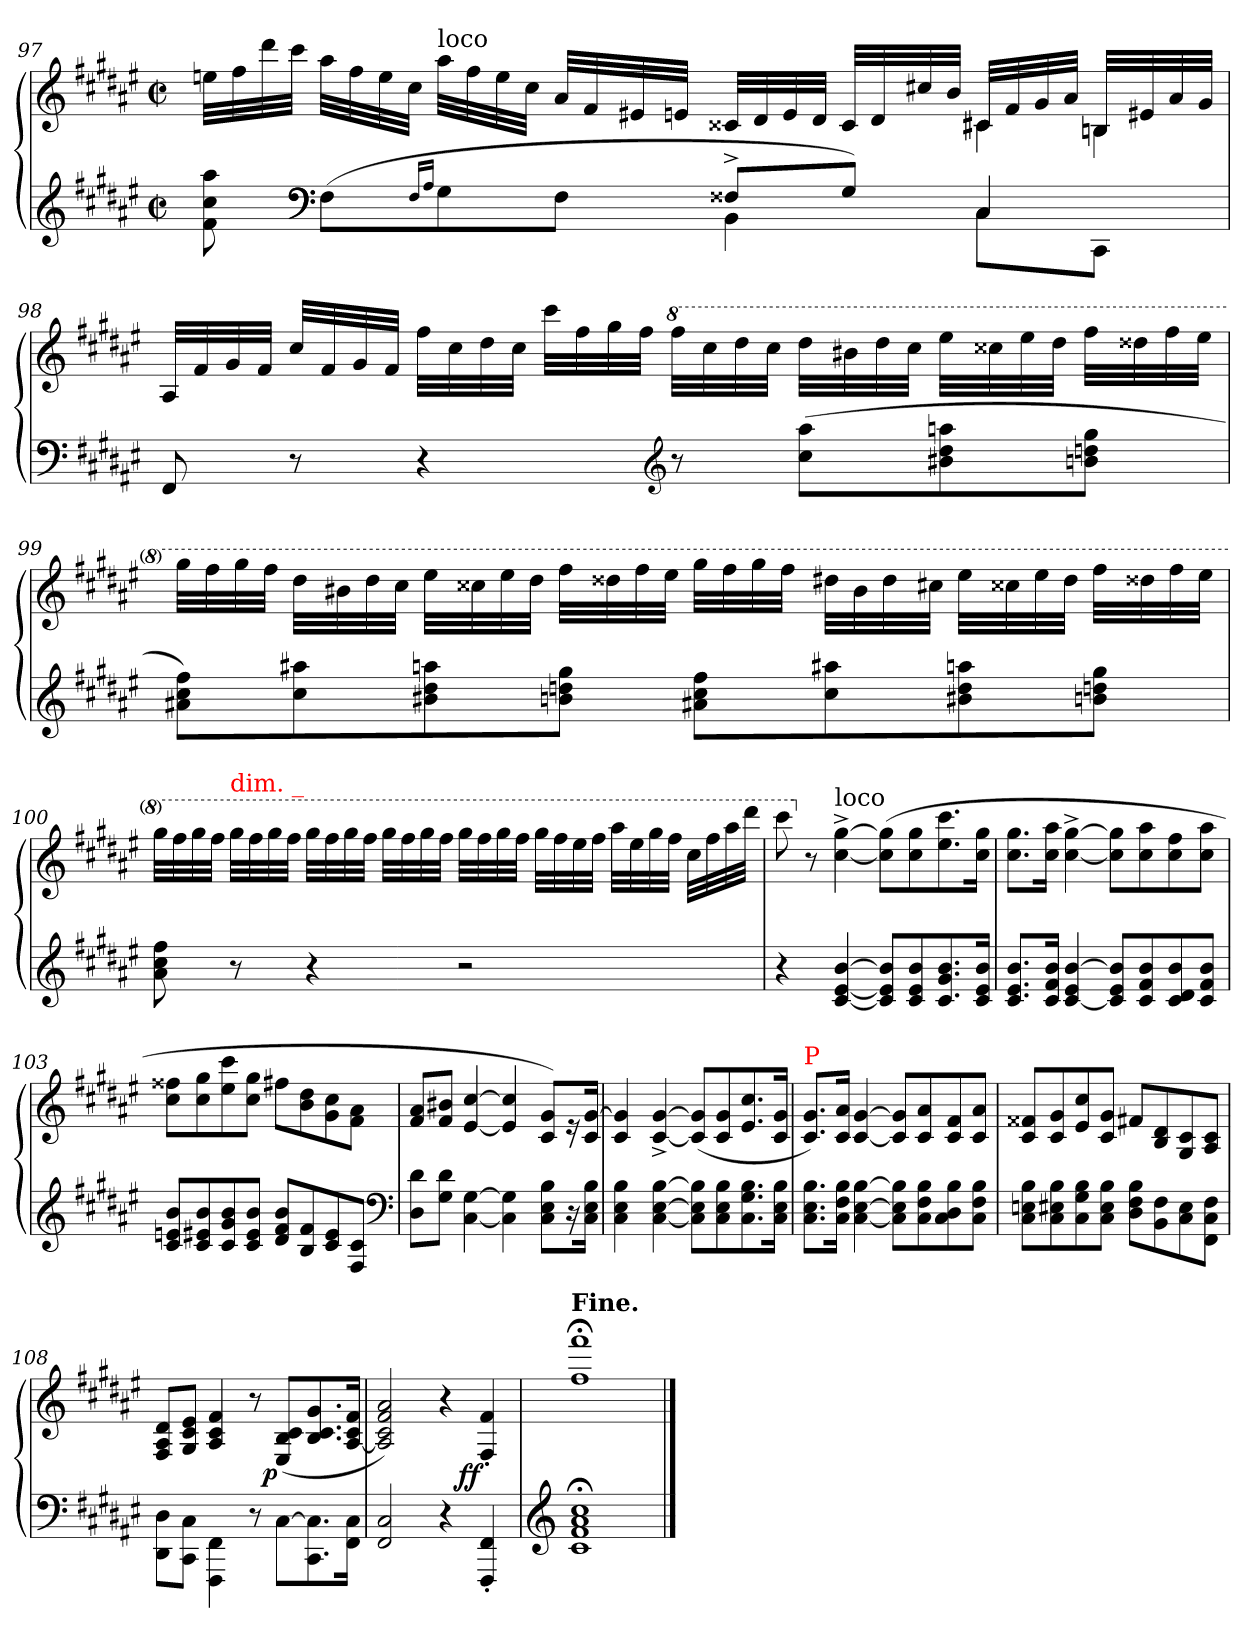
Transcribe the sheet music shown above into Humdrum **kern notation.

**kern	**kern	**dynam
*part1	*part1	*part1
*staff2	*staff1	*staff1/2
*clefG2	*clefG2	*
*k[f#c#g#d#a#e#]	*k[f#c#g#d#a#e#]	*
*M2/2	*M2/2	*
*met(c|)	*met(c|)	*
=97	=97	=97
*^	*^	*
8aa#\ 8cc#\ 8f#\	8ryy	32eenLLL	2.ryy	.
.	.	32ff#	.	.
.	.	32ddd#	.	.
.	.	32ccc#JJJ	.	.
*clefF4	*	*	*	*
(>8F#L	4.ryy	32aa#LLL	.	.
.	.	32ff#	.	.
.	.	32ee	.	.
.	.	32cc#JJJ	.	.
16qqF#/LL	.	.	.	.
16qqA#/JJ	.	.	.	.
!	!	!LO:TX:a:t=loco	!	!
8G#	.	32aa#LLL	.	.
.	.	32ff#	.	.
.	.	32ee	.	.
.	.	32cc#JJJ	.	.
8F#J	.	32a#LLL	.	.
.	.	32f#	.	.
.	.	32e#X	.	.
.	.	32enJJJ	.	.
8F##X^>L	4BB	32c##XLLL	.	.
.	.	32d#	.	.
.	.	32e	.	.
.	.	32d#JJJ	.	.
8G#J)	.	32c##LLL	.	.
.	.	32d#	.	.
.	.	32cc#X	.	.
.	.	32bJJJ	.	.
!	!	!	!LO:N:vis=4	!
4C#/	8C#L	32c#XLLL	8c#X	.
.	.	32f#	.	.
.	.	32g#	.	.
.	.	32a#JJJ	.	.
!	!	!	!LO:N:vis=4	!
.	8CC#J	32BnLLL	8Bn	.
.	.	32e#X	.	.
.	.	32a#	.	.
.	.	32g#JJJ	.	.
*v	*v	*	*	*
*	*v	*v	*
=98	=98	=98
8FF#	32A#/LLL	.
.	32f#	.
.	32g#	.
.	32f#JJJ	.
8r	32cc#/LLL	.
.	32f#	.
.	32g#	.
.	32f#JJJ	.
4r	32ff#LLL	.
.	32cc#	.
.	32dd#	.
.	32cc#JJJ	.
.	32ccc#LLL	.
.	32ff#	.
.	32gg#	.
.	32ff#JJJ	.
*clefG2	*	*
*	*8va	*
8r	32fff#LLL	.
.	32ccc#	.
.	32ddd#	.
.	32ccc#JJJ	.
(>8aa# 8cc#L	32ddd#LLL	.
.	32bb#X	.
.	32ddd#	.
.	32ccc#JJJ	.
8aan 8dd# 8b#X	32eee#LLL	.
.	32ccc##X	.
.	32eee#	.
.	32ddd#JJJ	.
8gg# 8ddn 8bnJ	32fff#LLL	.
.	32ddd##X	.
.	32fff#	.
.	32eee#JJJ	.
=99	=99	=99
8ff# 8cc# 8a#XL)	32ggg#LLL	.
.	32fff#	.
.	32ggg#	.
.	32fff#JJJ	.
8aa#X 8cc#	32ddd#LLL	.
.	32bb#X	.
.	32ddd#	.
.	32ccc#JJJ	.
8aan 8dd# 8b#X	32eee#LLL	.
.	32ccc##X	.
.	32eee#	.
.	32ddd#JJJ	.
8gg# 8ddn 8bnJ	32fff#LLL	.
.	32ddd##X	.
.	32fff#	.
.	32eee#JJJ	.
8ff# 8cc# 8a#XL	32ggg#LLL	.
.	32fff#	.
.	32ggg#	.
.	32fff#JJJ	.
8aa#X 8cc#	32ddd#XLLL	.
.	32bb#	.
.	32ddd#	.
.	32ccc#XJJJ	.
8aan 8dd 8b#X	32eee#LLL	.
.	32ccc##X	.
.	32eee#	.
.	32ddd#JJJ	.
8gg# 8ddn 8bnJ	32fff#LLL	.
.	32ddd##X	.
.	32fff#	.
.	32eee#JJJ	.
=100	=100	=100
8ff# 8cc# 8a#	32ggg#LLL	.
.	32fff#	.
.	32ggg#	.
.	32fff#JJJ	.
!	!LO:TX:a:color=red:t=dim. _	!
8r	32ggg#LLL	.
.	32fff#	.
.	32ggg#	.
.	32fff#JJJ	.
4r	32ggg#LLL	.
.	32fff#	.
.	32ggg#	.
.	32fff#JJJ	.
.	32ggg#LLL	.
.	32fff#	.
.	32ggg#	.
.	32fff#JJJ	.
2r	32ggg#LLL	.
.	32fff#	.
.	32ggg#	.
.	32fff#JJJ	.
.	32ggg#LLL	.
.	32fff#	.
.	32eee#	.
.	32fff#JJJ	.
.	32aaa#LLL	.
.	32eee#	.
.	32ggg#	.
.	32fff#JJJ	.
.	32ccc#LLL	.
.	32fff#	.
.	32aaa#	.
.	32dddd#JJJ	.
=101	=101	=101
4r	8cccc#	.
*	*X8va	*
.	8r	.
!	!LO:TX:a:t=loco	!
[4b [4e# [4c#	[4gg#^< [4cc#^<	.
8b] 8e#] 8c#]L	(>8gg#] 8cc#]L	.
8b 8e# 8c#	8gg# 8cc#	.
8.b 8.g# 8.c#	8.ccc# 8.ee#	.
16b 16e# 16c#Jk	16gg# 16cc#Jk	.
=102	=102	=102
8.b 8.e# 8.c#L	8.gg# 8.cc#L	.
16b 16f# 16c#Jk	16aa# 16cc#Jk	.
[4b 4e# [4c#	[4gg#^> [4cc#^>	.
8b] 8e# 8c#]L	8gg#] 8cc#]L	.
8b 8f# 8c#	8aa# 8cc#	.
8b 8d# 8c#	8ff# 8cc#	.
8b 8f# 8c#J	8aa# 8cc#J	.
=103	=103	=103
8b 8en 8c#L	8ff##X 8cc#L	.
8b 8e#X 8c#	8gg# 8cc#	.
8b 8g# 8c#	8ccc# 8ee#	.
8b 8e# 8c#J	8gg# 8cc#J	.
8b 8f# 8d#L	8ff#XL	.
8f# 8B	8dd# 8b	.
8e# 8c#	8cc# 8g#	.
8c# 8F#J	8a# 8f#J	.
*clefF4	*	*
=104	=104	=104
8d# 8D#L	8a# 8f#L	.
8d# 8G#J	8b#X 8f#J	.
[4G# [4C#	[4cc# [4e#	.
4G#] 4C#]	4cc#] 4e#]	.
8B 8E# 8C#L	8g# 8c#L)	.
16r	16r	.
16B 16E# 16C#Jk	[16g# 16c#Jk	.
=105	=105	=105
4B 4E# 4C#	4g#] 4c#	.
[4B [4E# [4C#	[4g#^> [4c#^>	.
8B] 8E#] 8C#]L	(>8g#] 8c#]L	.
8B 8E# 8C#	8g# 8c#	.
8.B 8.G# 8.C#	8.cc# 8.e#	.
16B 16E# 16C#Jk	16g# 16c#Jk	.
=106	=106	=106
!	!LO:TX:a:color=red:t=P	!
8.B 8.E# 8.C#L	8.g# 8.c#L)	.
16B 16F# 16C#Jk	16a# 16c#Jk	.
[4B [4E# [4C#	[4g# [4c#	.
8B] 8E#] 8C#]L	8g#] 8c#]L	.
8B 8F# 8C#	8a# 8c#	.
8B 8D# 8C#	8f# 8c#	.
8B 8F# 8C#J	8a# 8c#J	.
=107	=107	=107
8B 8En 8C#L	8f##X 8c#L	.
8B 8E#X 8C#	8g# 8c#	.
8B 8G# 8C#	8cc# 8e#	.
8B 8E# 8C#J	8g# 8c#J	.
8B 8F# 8D#L	8f#XL	.
8F# 8BB	8d# 8B	.
8E#\ 8C#\	8c#/ 8G#/	.
8F#\ 8C#\ 8FF#\J	8c#/ 8A#/J	.
=108	=108	=108
8D#\ 8DD#\L	8d#/ 8A#/ 8F#/L	.
8C#\ 8CC#\J	8e#/ 8c#/ 8G#/J	.
4FF#\ 4FFF#\	4f#/ 4c#/ 4A#/	.
8r	8r	.
!	!	!LO:DY:rj
[8C#\L	(>8c#/ 8B/ 8E#/L	p
8.C#] 8.CC#	8.g# 8.c# 8.B	.
16C# 16FF#Jk	16f# 16c# [16A#Jk	.
=109	=109	=109
2C# 2FF#	2a# 2f# 2c# 2A#])	.
4r	4r	.
!	!	!LO:DY:rj
4FF#'/ 4FFF#'/	4f#'>/ 4F#'>/	ff
=110	=110	=110
*clefG2	*	*
!	!LO:TX:a:B:t=Fine.	!
1cc#;< 1a#;< 1f#;< 1c#;<	1fff#;< 1ff#;<	.
==	==	==
*-	*-	*-
